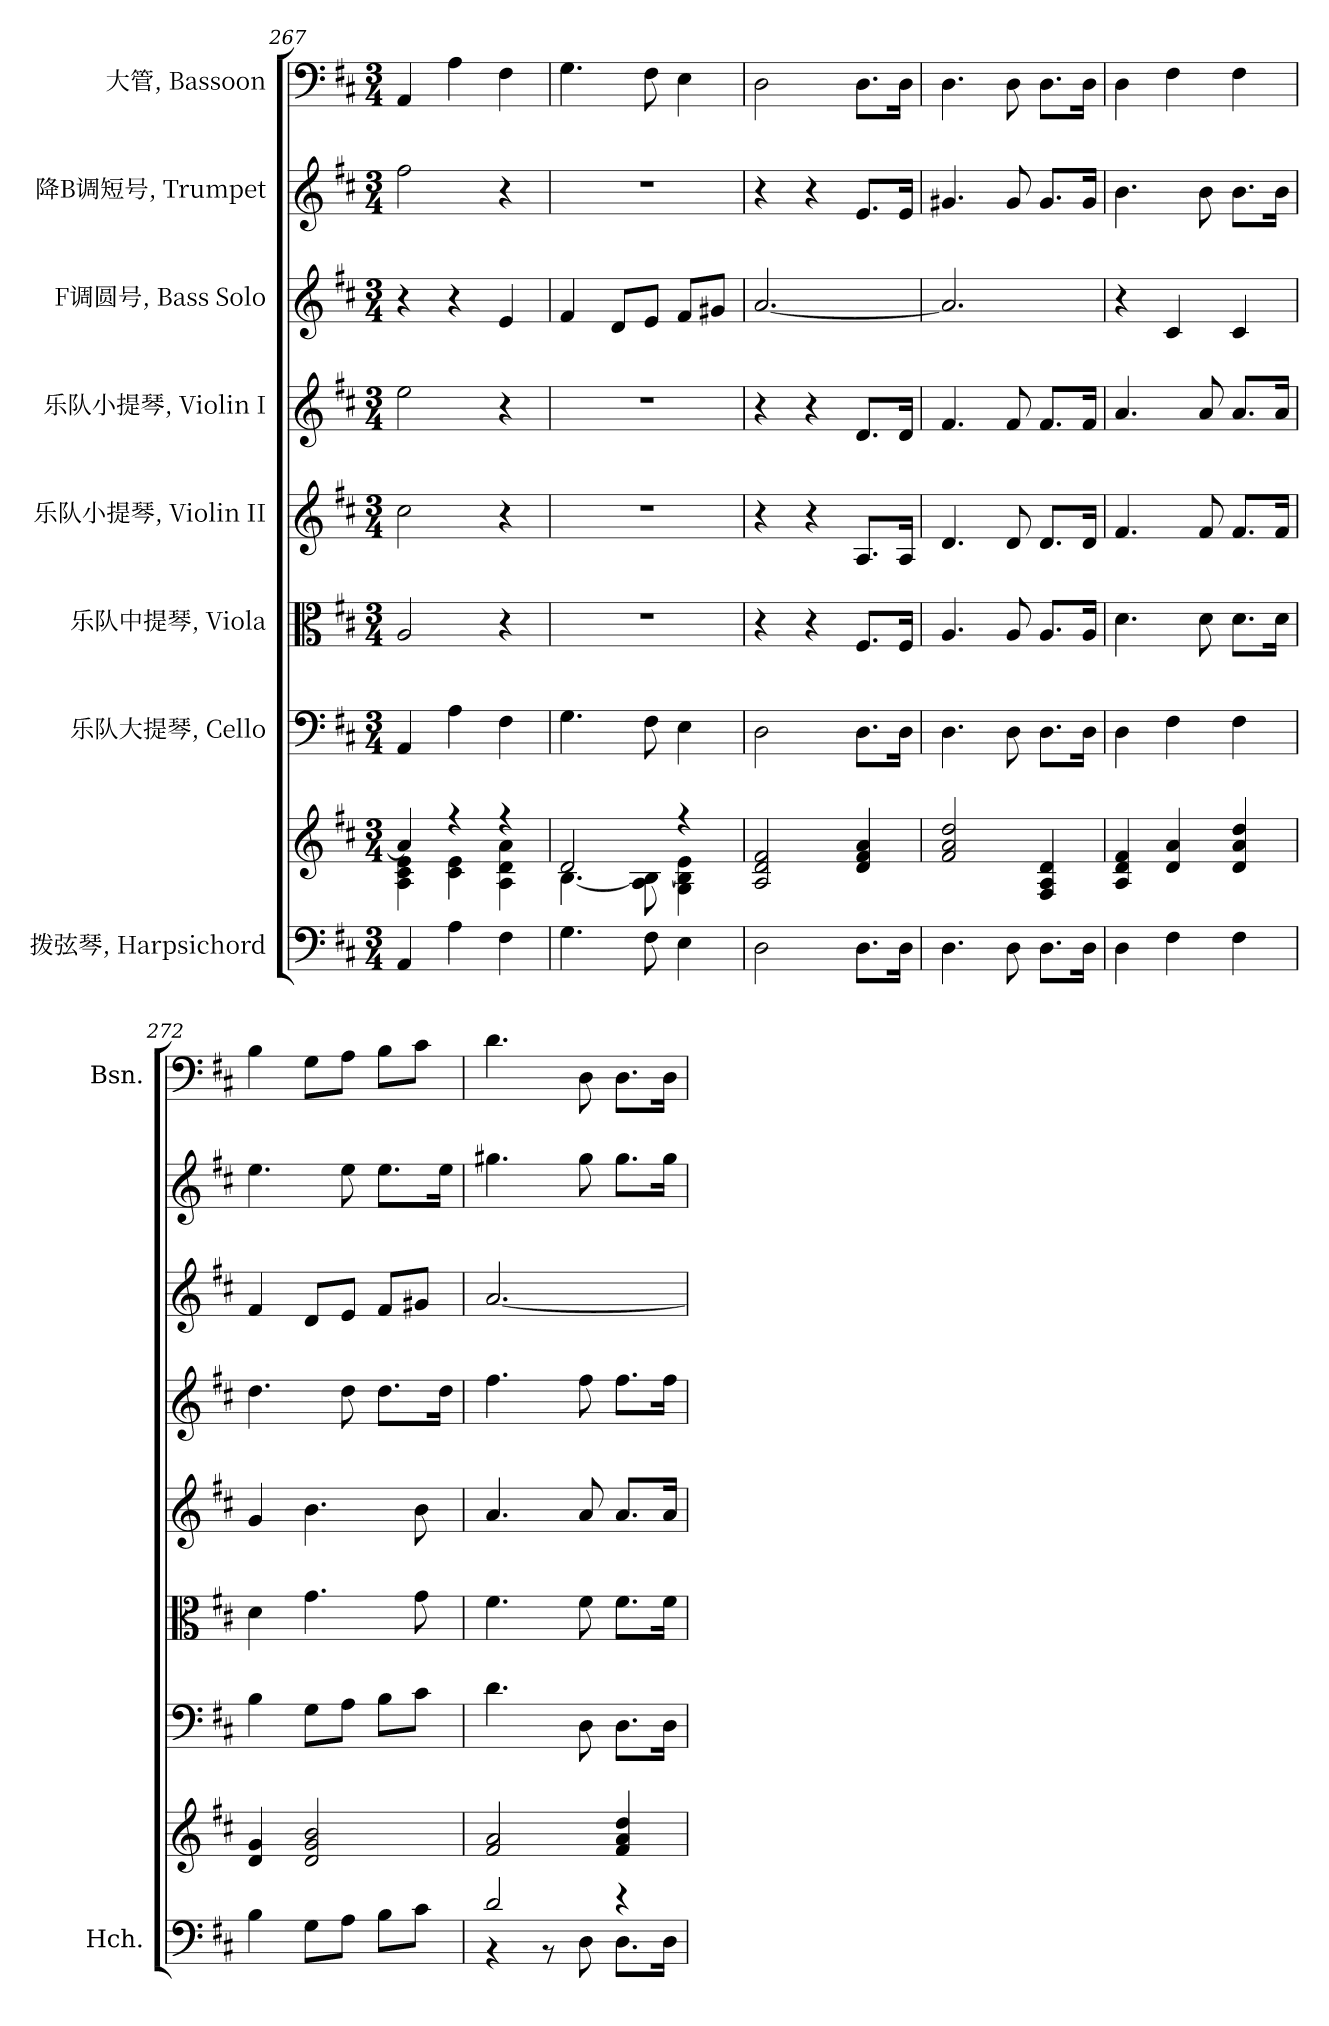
**kern	**kern	**kern	**kern	**kern	**kern	**kern	**kern	**kern
*part8	*part8	*part7	*part6	*part5	*part4	*part3	*part2	*part1
*staff9	*staff8	*staff7	*staff6	*staff5	*staff4	*staff3	*staff2	*staff1
*I"拨弦琴, Harpsichord	*	*I"乐队大提琴, Cello	*I"乐队中提琴, Viola	*I"乐队小提琴, Violin II	*I"乐队小提琴, Violin I	*I"F调圆号, Bass Solo	*I"降B调短号, Trumpet	*I"大管, Bassoon
*I'Hch.	*	*	*	*	*	*	*	*I'Bsn.
*clefF4	*clefG2	*clefF4	*clefC3	*clefG2	*clefG2	*clefG2	*clefG2	*clefF4
*	*	*	*	*	*	*ITrd4c7	*ITrd1c2	*
*k[f#c#]	*k[f#c#]	*k[f#c#]	*k[f#c#]	*k[f#c#]	*k[f#c#]	*k[f#]	*k[]	*k[f#c#]
*M3/4	*M3/4	*M3/4	*M3/4	*M3/4	*M3/4	*M3/4	*M3/4	*M3/4
=267	=267	=267	=267	=267	=267	=267	=267	=267
*	*^	*	*	*	*	*	*	*
4AA/	4a/]	4A\ 4c#\ 4e\	4AA/	2A/	2cc#\	2ee\	4r	2ee\	4AA/
4A\	4r	4c#\ 4e\	4A\	.	.	.	4r	.	4A\
4F#\	4r	4A\ 4d\ 4a\	4F#\	4r	4r	4r	4A/	4r	4F#\
=268	=268	=268	=268	=268	=268	=268	=268	=268	=268
4.G\	2d/	[4.B\	4.G\	2.r	2.r	2.r	4B/	2.r	4.G\
.	.	.	.	.	.	.	8G/L	.	.
8F#\	.	8A\ 8B\_	8F#\	.	.	.	8A/J	.	8F#\
4E\	4r	4G\ 4B\] 4e\	4E\	.	.	.	8B/L	.	4E\
.	.	.	.	.	.	.	8c#X/J	.	.
*	*v	*v	*	*	*	*	*	*	*
=269	=269	=269	=269	=269	=269	=269	=269	=269
2D\	2A/ 2d/ 2f#/	2D\	4r	4r	4r	[2.d/	4r	2D\
.	.	.	4r	4r	4r	.	4r	.
8.D\L	4d/ 4f#/ 4a/	8.D\L	8.F#/L	8.A/L	8.d/L	.	8.d/L	8.D\L
16D\Jk	.	16D\Jk	16F#/Jk	16A/Jk	16d/Jk	.	16d/Jk	16D\Jk
=270	=270	=270	=270	=270	=270	=270	=270	=270
4.D\	2f#/ 2a/ 2dd/	4.D\	4.A/	4.d/	4.f#/	2.d/]	4.f#X/	4.D\
8D\	.	8D\	8A/	8d/	8f#/	.	8f#/	8D\
8.D\L	4F#/ 4A/ 4d/	8.D\L	8.A/L	8.d/L	8.f#/L	.	8.f#/L	8.D\L
16D\Jk	.	16D\Jk	16A/Jk	16d/Jk	16f#/Jk	.	16f#/Jk	16D\Jk
!!LO:PB:g=z
=271	=271	=271	=271	=271	=271	=271	=271	=271
4D\	4A/ 4d/ 4f#/	4D\	4.d\	4.f#/	4.a/	4r	4.a\	4D\
4F#\	4d/ 4a/	4F#\	.	.	.	4F#/	.	4F#\
.	.	.	8d\	8f#/	8a/	.	8a\	.
4F#\	4d/ 4a/ 4dd/	4F#\	8.d\L	8.f#/L	8.a/L	4F#/	8.a\L	4F#\
.	.	.	16d\Jk	16f#/Jk	16a/Jk	.	16a\Jk	.
=272	=272	=272	=272	=272	=272	=272	=272	=272
4B\	4d/ 4g/	4B\	4d\	4g/	4.dd\	4B/	4.dd\	4B\
8G\L	2d/ 2g/ 2b/	8G\L	4.g\	4.b\	.	8G/L	.	8G\L
8A\J	.	8A\J	.	.	8dd\	8A/J	8dd\	8A\J
8B\L	.	8B\L	.	.	8.dd\L	8B/L	8.dd\L	8B\L
8c#\J	.	8c#\J	8g\	8b\	.	8c#X/J	.	8c#\J
.	.	.	.	.	16dd\Jk	.	16dd\Jk	.
=273	=273	=273	=273	=273	=273	=273	=273	=273
*^	*	*	*	*	*	*	*	*
2d/	4r	2f#/ 2a/	4.d\	4.f#\	4.a/	4.ff#\	[2.d/	4.ff#X\	4.d\
.	8r	.	.	.	.	.	.	.	.
.	8D\	.	8D\	8f#\	8a/	8ff#\	.	8ff#\	8D\
4r	8.D\L	4f#/ 4a/ 4dd/	8.D\L	8.f#\L	8.a/L	8.ff#\L	.	8.ff#\L	8.D\L
.	16D\Jk	.	16D\Jk	16f#\Jk	16a/Jk	16ff#\Jk	.	16ff#\Jk	16D\Jk
*v	*v	*	*	*	*	*	*	*	*
=	=	=	=	=	=	=	=	=
*-	*-	*-	*-	*-	*-	*-	*-	*-
